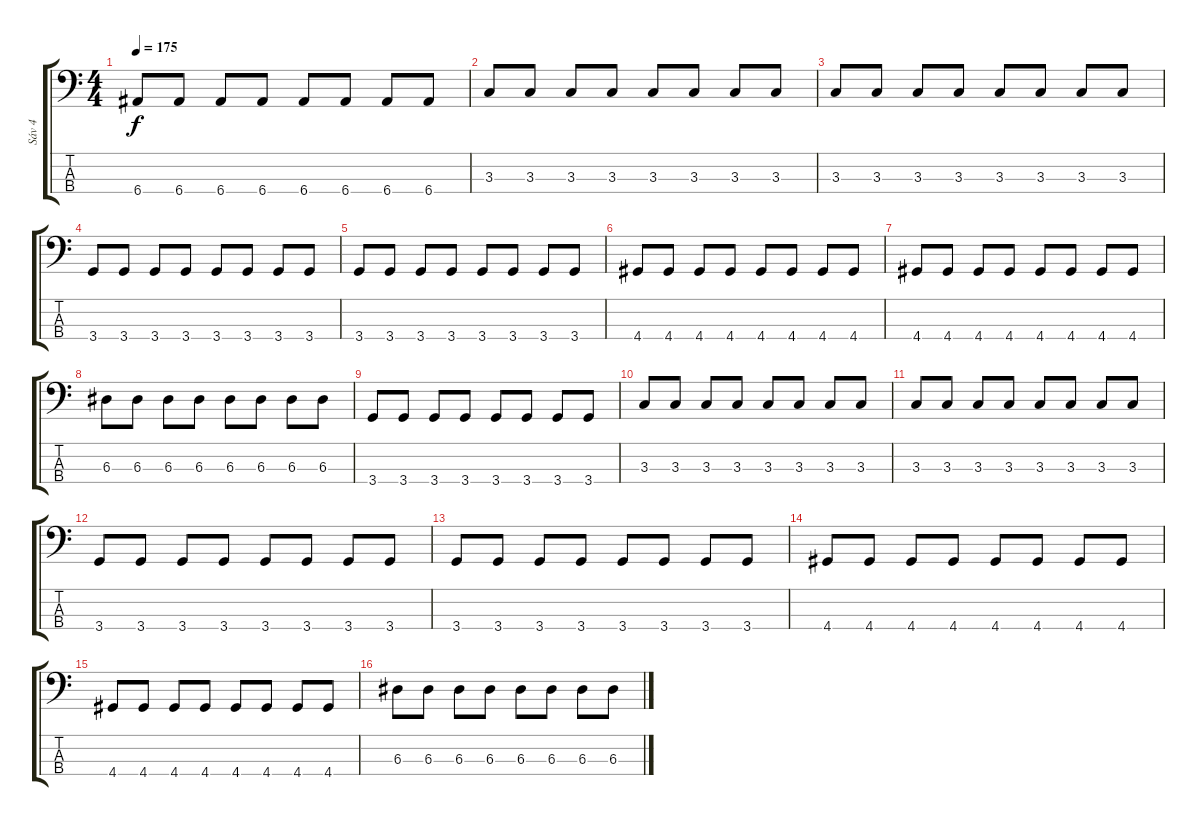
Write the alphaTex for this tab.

\track ("Sáv 4" "Sáv 4") {instrument electricbassfinger}
\staff {score tabs}
\tuning (G2 D2 A1 E1) {hide}
\ts (4 4)
\tempo 175
\clef f4
\ks c
6.4.8{dy f} 6.4.8 6.4.8 6.4.8 6.4.8 6.4.8 6.4.8 6.4.8 |
3.3.8 3.3.8 3.3.8 3.3.8 3.3.8 3.3.8 3.3.8 3.3.8 |
3.3.8 3.3.8 3.3.8 3.3.8 3.3.8 3.3.8 3.3.8 3.3.8 |
3.4.8 3.4.8 3.4.8 3.4.8 3.4.8 3.4.8 3.4.8 3.4.8 |
3.4.8 3.4.8 3.4.8 3.4.8 3.4.8 3.4.8 3.4.8 3.4.8 |
4.4.8 4.4.8 4.4.8 4.4.8 4.4.8 4.4.8 4.4.8 4.4.8 |
4.4.8 4.4.8 4.4.8 4.4.8 4.4.8 4.4.8 4.4.8 4.4.8 |
6.3.8 6.3.8 6.3.8 6.3.8 6.3.8 6.3.8 6.3.8 6.3.8 |
3.4.8 3.4.8 3.4.8 3.4.8 3.4.8 3.4.8 3.4.8 3.4.8 |
3.3.8 3.3.8 3.3.8 3.3.8 3.3.8 3.3.8 3.3.8 3.3.8 |
3.3.8 3.3.8 3.3.8 3.3.8 3.3.8 3.3.8 3.3.8 3.3.8 |
3.4.8 3.4.8 3.4.8 3.4.8 3.4.8 3.4.8 3.4.8 3.4.8 |
3.4.8 3.4.8 3.4.8 3.4.8 3.4.8 3.4.8 3.4.8 3.4.8 |
4.4.8 4.4.8 4.4.8 4.4.8 4.4.8 4.4.8 4.4.8 4.4.8 |
4.4.8 4.4.8 4.4.8 4.4.8 4.4.8 4.4.8 4.4.8 4.4.8 |
6.3.8 6.3.8 6.3.8 6.3.8 6.3.8 6.3.8 6.3.8 6.3.8
